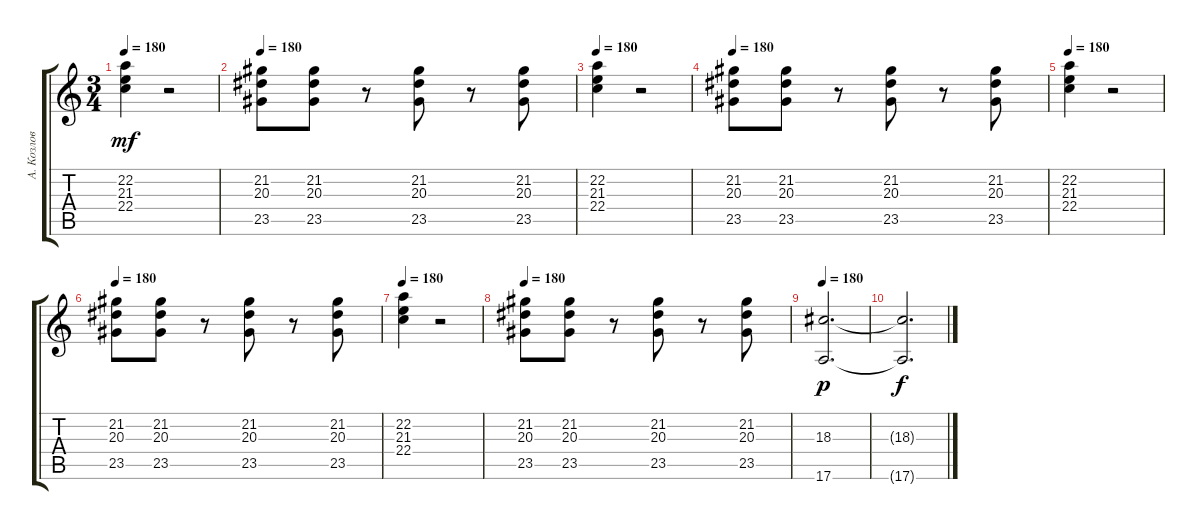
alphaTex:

\track ("А. Козлов" "А. Козлов") {instrument drawbarorgan}
\staff {score tabs}
\tuning (E4 B3 G3 D3 A2 E2) {hide}
\ts (3 4)
\tempo 180
\clef g2
\ks c
(22.2 21.3 22.4).4{dy mf} r.2 |
\tempo 180
(21.2 20.3 23.5).8 (21.2 20.3 23.5).8 r.8 (21.2 20.3 23.5).8 r.8 (21.2 20.3 23.5).8 |
\tempo 180
(22.2 21.3 22.4).4 r.2 |
\tempo 180
(21.2 20.3 23.5).8 (21.2 20.3 23.5).8 r.8 (21.2 20.3 23.5).8 r.8 (21.2 20.3 23.5).8 |
\tempo 180
(22.2 21.3 22.4).4 r.2 |
\tempo 180
(21.2 20.3 23.5).8 (21.2 20.3 23.5).8 r.8 (21.2 20.3 23.5).8 r.8 (21.2 20.3 23.5).8 |
\tempo 180
(22.2 21.3 22.4).4 r.2 |
\tempo 180
(21.2 20.3 23.5).8 (21.2 20.3 23.5).8 r.8 (21.2 20.3 23.5).8 r.8 (21.2 20.3 23.5).8 |
\tempo 180
(18.3 17.6).2{d dy p} |
(18.3{t} 17.6{t}).2{d dy f}
